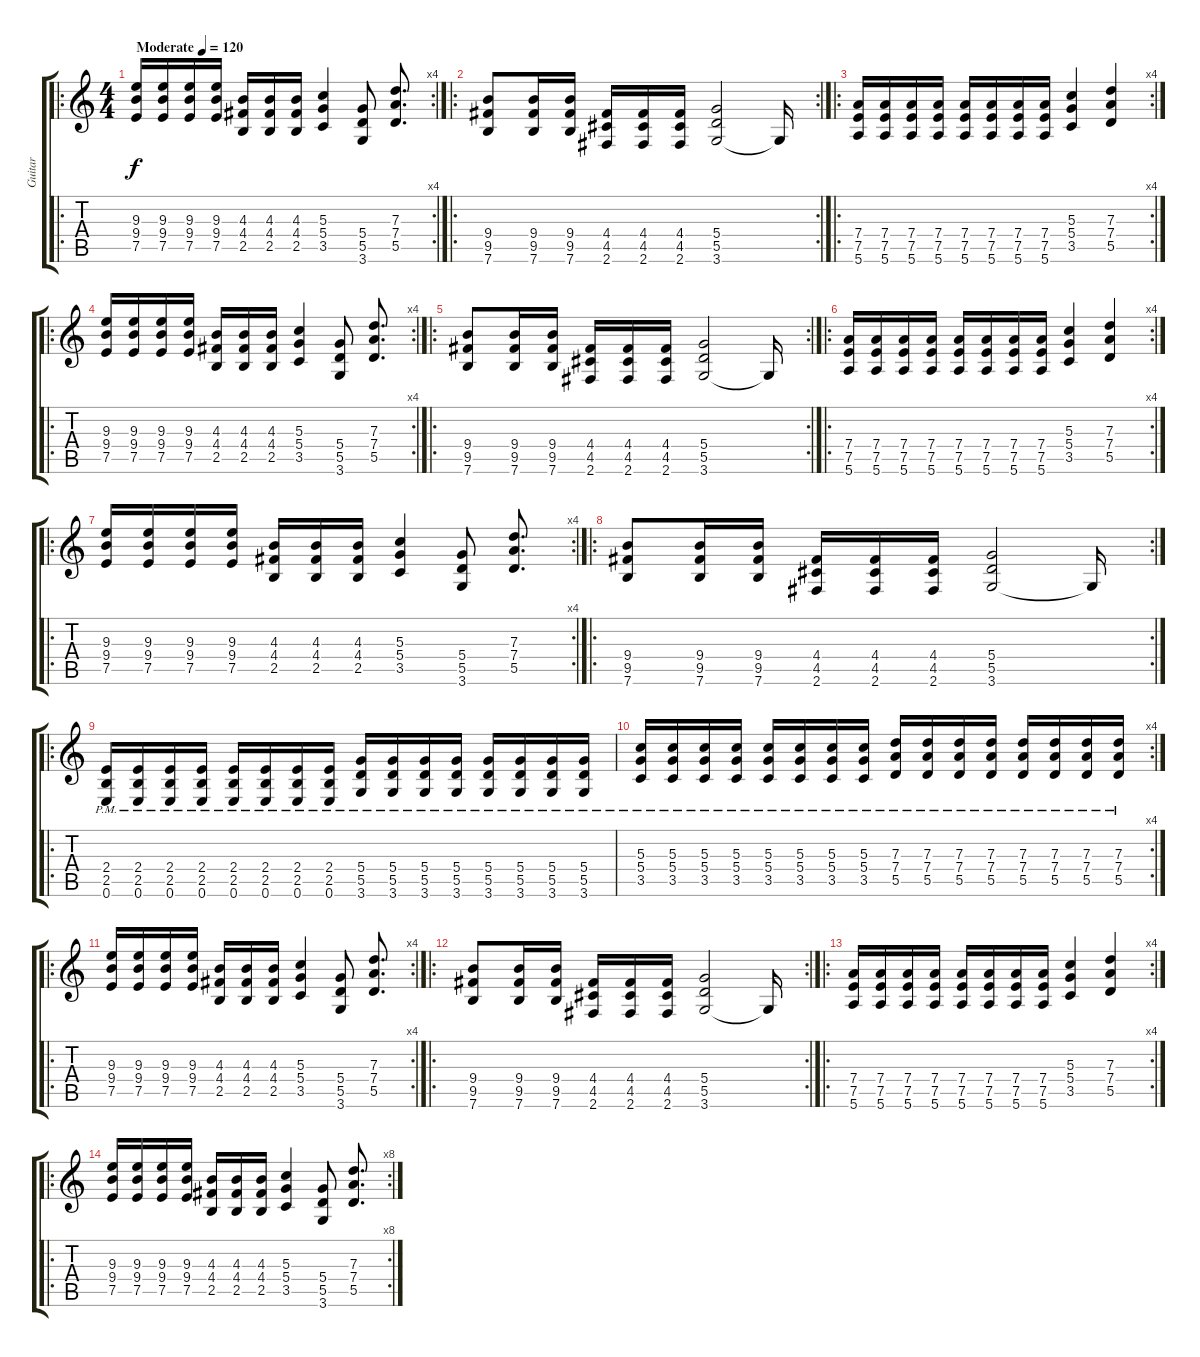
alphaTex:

\track ("Guitar" "Guitar") {instrument distortionguitar}
\staff {score tabs}
\tuning (E4 B3 G3 D3 A2 E2) {hide}
\ro
\rc 4
\ts (4 4)
\tempo (120 "Moderate")
\clef g2
\ks c
(9.3 9.4 7.5).16{dy f instrument distortionguitar} (9.3 9.4 7.5).16 (9.3 9.4 7.5).16 (9.3 9.4 7.5).16 (4.3 4.4 2.5).16 (4.3 4.4 2.5).16 (4.3 4.4 2.5).16 (5.3 5.4 3.5).4 (5.4 5.5 3.6).8 (7.3 7.4 5.5).8{d} |
\ro
\rc 2
(9.4 9.5 7.6).8 (9.4 9.5 7.6).16 (9.4 9.5 7.6).16 (4.4 4.5 2.6).16 (4.4 4.5 2.6).16 (4.4 4.5 2.6).16 (5.4 5.5 3.6).2 3.6{t}.16 |
\ro
\rc 4
(7.4 7.5 5.6).16 (7.4 7.5 5.6).16 (7.4 7.5 5.6).16 (7.4 7.5 5.6).16 (7.4 7.5 5.6).16 (7.4 7.5 5.6).16 (7.4 7.5 5.6).16 (7.4 7.5 5.6).16 (5.3 5.4 3.5).4 (7.3 7.4 5.5).4 |
\ro
\rc 4
(9.3 9.4 7.5).16 (9.3 9.4 7.5).16 (9.3 9.4 7.5).16 (9.3 9.4 7.5).16 (4.3 4.4 2.5).16 (4.3 4.4 2.5).16 (4.3 4.4 2.5).16 (5.3 5.4 3.5).4 (5.4 5.5 3.6).8 (7.3 7.4 5.5).8{d} |
\ro
\rc 2
(9.4 9.5 7.6).8 (9.4 9.5 7.6).16 (9.4 9.5 7.6).16 (4.4 4.5 2.6).16 (4.4 4.5 2.6).16 (4.4 4.5 2.6).16 (5.4 5.5 3.6).2 3.6{t}.16 |
\ro
\rc 4
(7.4 7.5 5.6).16 (7.4 7.5 5.6).16 (7.4 7.5 5.6).16 (7.4 7.5 5.6).16 (7.4 7.5 5.6).16 (7.4 7.5 5.6).16 (7.4 7.5 5.6).16 (7.4 7.5 5.6).16 (5.3 5.4 3.5).4 (7.3 7.4 5.5).4 |
\ro
\rc 4
(9.3 9.4 7.5).16 (9.3 9.4 7.5).16 (9.3 9.4 7.5).16 (9.3 9.4 7.5).16 (4.3 4.4 2.5).16 (4.3 4.4 2.5).16 (4.3 4.4 2.5).16 (5.3 5.4 3.5).4 (5.4 5.5 3.6).8 (7.3 7.4 5.5).8{d} |
\ro
\rc 2
(9.4 9.5 7.6).8 (9.4 9.5 7.6).16 (9.4 9.5 7.6).16 (4.4 4.5 2.6).16 (4.4 4.5 2.6).16 (4.4 4.5 2.6).16 (5.4 5.5 3.6).2 3.6{t}.16 |
\ro
(2.4{pm} 2.5{pm} 0.6{pm}).16 (2.4{pm} 2.5{pm} 0.6{pm}).16 (2.4{pm} 2.5{pm} 0.6{pm}).16 (2.4{pm} 2.5{pm} 0.6{pm}).16 (2.4{pm} 2.5{pm} 0.6{pm}).16 (2.4{pm} 2.5{pm} 0.6{pm}).16 (2.4{pm} 2.5{pm} 0.6{pm}).16 (2.4{pm} 2.5{pm} 0.6{pm}).16 (5.4{pm} 5.5{pm} 3.6{pm}).16 (5.4{pm} 5.5{pm} 3.6{pm}).16 (5.4{pm} 5.5{pm} 3.6{pm}).16 (5.4{pm} 5.5{pm} 3.6{pm}).16 (5.4{pm} 5.5{pm} 3.6{pm}).16 (5.4{pm} 5.5{pm} 3.6{pm}).16 (5.4{pm} 5.5{pm} 3.6{pm}).16 (5.4{pm} 5.5{pm} 3.6{pm}).16 |
\rc 4
(5.3{pm} 5.4{pm} 3.5{pm}).16 (5.3{pm} 5.4{pm} 3.5{pm}).16 (5.3{pm} 5.4{pm} 3.5{pm}).16 (5.3{pm} 5.4{pm} 3.5{pm}).16 (5.3{pm} 5.4{pm} 3.5{pm}).16 (5.3{pm} 5.4{pm} 3.5{pm}).16 (5.3{pm} 5.4{pm} 3.5{pm}).16 (5.3{pm} 5.4{pm} 3.5{pm}).16 (7.3{pm} 7.4{pm} 5.5{pm}).16 (7.3{pm} 7.4{pm} 5.5{pm}).16 (7.3{pm} 7.4{pm} 5.5{pm}).16 (7.3{pm} 7.4{pm} 5.5{pm}).16 (7.3{pm} 7.4{pm} 5.5{pm}).16 (7.3{pm} 7.4{pm} 5.5{pm}).16 (7.3{pm} 7.4{pm} 5.5{pm}).16 (7.3{pm} 7.4{pm} 5.5{pm}).16 |
\ro
\rc 4
(9.3 9.4 7.5).16 (9.3 9.4 7.5).16 (9.3 9.4 7.5).16 (9.3 9.4 7.5).16 (4.3 4.4 2.5).16 (4.3 4.4 2.5).16 (4.3 4.4 2.5).16 (5.3 5.4 3.5).4 (5.4 5.5 3.6).8 (7.3 7.4 5.5).8{d} |
\ro
\rc 2
(9.4 9.5 7.6).8 (9.4 9.5 7.6).16 (9.4 9.5 7.6).16 (4.4 4.5 2.6).16 (4.4 4.5 2.6).16 (4.4 4.5 2.6).16 (5.4 5.5 3.6).2 3.6{t}.16 |
\ro
\rc 4
(7.4 7.5 5.6).16 (7.4 7.5 5.6).16 (7.4 7.5 5.6).16 (7.4 7.5 5.6).16 (7.4 7.5 5.6).16 (7.4 7.5 5.6).16 (7.4 7.5 5.6).16 (7.4 7.5 5.6).16 (5.3 5.4 3.5).4 (7.3 7.4 5.5).4 |
\ro
\rc 8
(9.3 9.4 7.5).16 (9.3 9.4 7.5).16 (9.3 9.4 7.5).16 (9.3 9.4 7.5).16 (4.3 4.4 2.5).16 (4.3 4.4 2.5).16 (4.3 4.4 2.5).16 (5.3 5.4 3.5).4 (5.4 5.5 3.6).8 (7.3 7.4 5.5).8{d}
